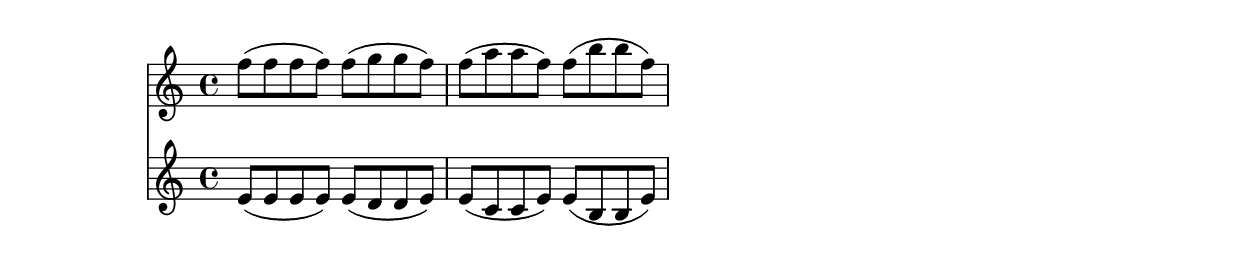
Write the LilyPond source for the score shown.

\version "1.7.18"

\score{
	\notes\relative c''<
		\time 4/4
		\context Staff{
			f8(f f f-) f(g g f-) f(a a f-) f(b b f-)
		}
		\context Staff=x{
			e,(e e e-) e(d d e-) e(c c e-) e(b b e-)
		}
	>
	\paper{
		raggedright = ##t
	}
}

